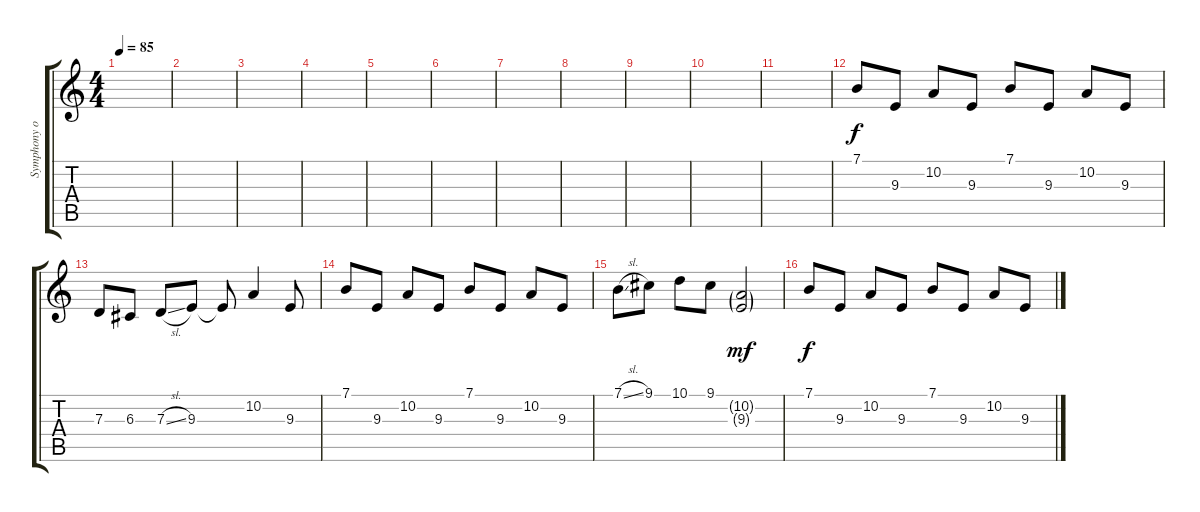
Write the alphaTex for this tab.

\track ("Symphony orchestra" "Symphony o") {instrument violin}
\staff {score tabs}
\tuning (E4 B3 G3 D3 A2 E2) {hide}
\ts (4 4)
\tempo 85
\clef g2
\ks c
|
|
|
|
|
|
|
|
|
|
|
7.1.8{dy f} 9.3.8 10.2.8 9.3.8 7.1.8 9.3.8 10.2.8 9.3.8 |
7.3.8 6.3.8 7.3{sl}.8 9.3.8 9.3{t}.8 10.2.4 9.3.8 |
7.1.8 9.3.8 10.2.8 9.3.8 7.1.8 9.3.8 10.2.8 9.3.8 |
7.1{sl}.8 9.1.8 10.1.8 9.1.8 (10.2{g} 9.3{g}).2{dy mf} |
7.1.8{dy f} 9.3.8 10.2.8 9.3.8 7.1.8 9.3.8 10.2.8 9.3.8
